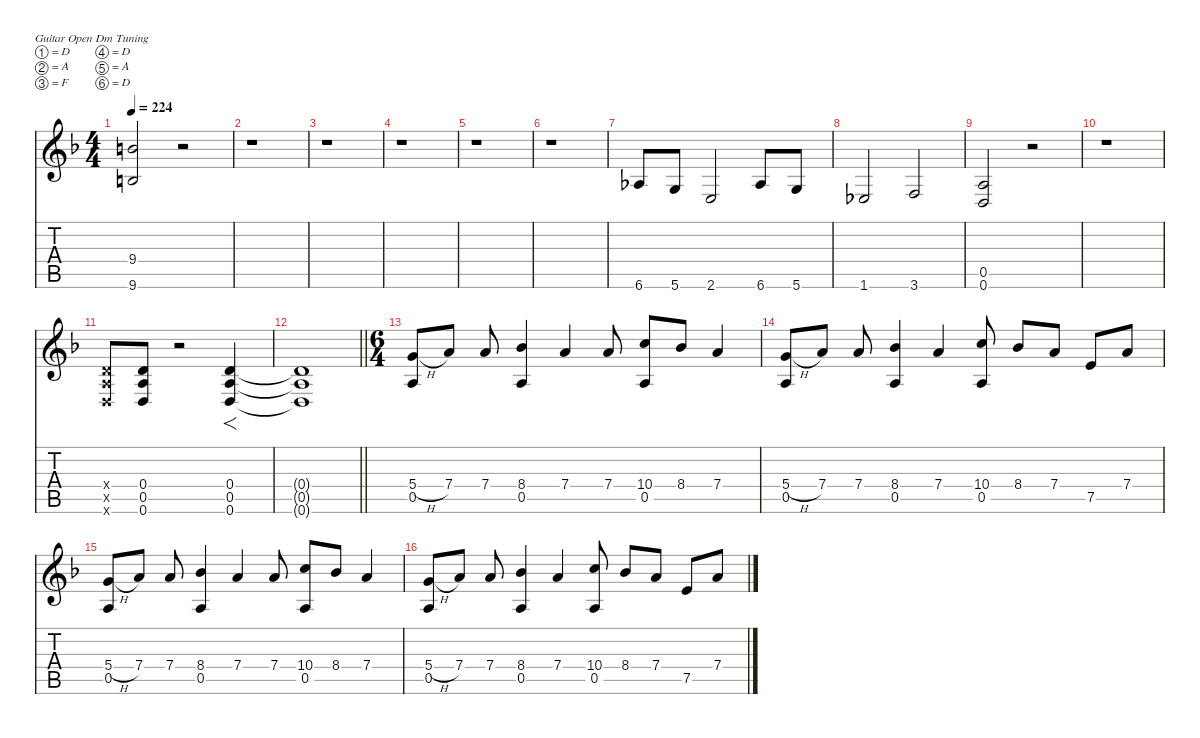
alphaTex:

\hideDynamics
\bracketExtendMode nobrackets
\singleTrackTrackNamePolicy hidden
\multiTrackTrackNamePolicy hidden
\firstSystemTrackNameMode fullname
\firstSystemTrackNameOrientation horizontal
\otherSystemsTrackNameOrientation horizontal
\track ("Guitar 1" "E-Gt") {defaultSystemsLayout 16 instrument distortionguitar}
\staff {score tabs}
\tuning (D4 A3 F3 D3 A2 D2)
\ts (4 4)
\tempo 224
\clef g2
\ks dminor
(9.4{t acc forcenatural} 9.6{t acc forcenatural}).2{dy ppp beam Up} r.2{beam Up} |
r.1{beam Down} |
r.1{beam Down} |
r.1{beam Down} |
r.1{beam Down} |
r.1{beam Down} |
6.6{acc b}.8{dy f beam Up} 5.6{acc forcenatural}.8{beam Up} 2.6{acc forcenatural}.2{beam Up} 6.6{acc b}.8{beam Up} 5.6{acc forcenatural}.8{beam Up} |
1.6{acc b}.2{beam Up} 3.6{acc forcenatural}.2{beam Up} |
(0.5{acc forcenatural} 0.6{acc forcenatural}).2{beam Up} r.2{beam Up} |
r.1{beam Down} |
(0.4{x acc forcenatural} 0.5{x acc forcenatural} 0.6{x acc forcenatural}).8{beam Up} (0.4{acc forcenatural} 0.5{acc forcenatural} 0.6{acc forcenatural}).8{beam Up} r.2{beam Up} (0.4{acc forcenatural} 0.5{acc forcenatural} 0.6{acc forcenatural}).4{f beam Up} |
\barLineRight lightlight
(0.4{t acc forcenatural} 0.5{t acc forcenatural} 0.6{t acc forcenatural}).1{beam Up} |
\ts (6 4)
(5.4{h acc forcenatural} 0.5{acc forcenatural}).8{beam Up} 7.4{acc forcenatural}.8{beam Up} 7.4{acc forcenatural}.8{beam Up} (8.4{acc b} 0.5{acc forcenatural}).4{beam Up} 7.4{acc forcenatural}.4{beam Up} 7.4{acc forcenatural}.8{beam Up} (10.4{acc forcenatural} 0.5{acc forcenatural}).8{beam Up} 8.4{acc b}.8{beam Up} 7.4{acc forcenatural}.4{beam Up} |
(5.4{h acc forcenatural} 0.5{acc forcenatural}).8{beam Up} 7.4{acc forcenatural}.8{beam Up} 7.4{acc forcenatural}.8{beam Up} (8.4{acc b} 0.5{acc forcenatural}).4{beam Up} 7.4{acc forcenatural}.4{beam Up} (10.4{acc forcenatural} 0.5{acc forcenatural}).8{beam Up} 8.4{acc b}.8{beam Up} 7.4{acc forcenatural}.8{beam Up} 7.5{acc forcenatural}.8{beam Up} 7.4{acc forcenatural}.8{beam Up} |
(5.4{h acc forcenatural} 0.5{acc forcenatural}).8{beam Up} 7.4{acc forcenatural}.8{beam Up} 7.4{acc forcenatural}.8{beam Up} (8.4{acc b} 0.5{acc forcenatural}).4{beam Up} 7.4{acc forcenatural}.4{beam Up} 7.4{acc forcenatural}.8{beam Up} (10.4{acc forcenatural} 0.5{acc forcenatural}).8{beam Up} 8.4{acc b}.8{beam Up} 7.4{acc forcenatural}.4{beam Up} |
(5.4{h acc forcenatural} 0.5{acc forcenatural}).8{beam Up} 7.4{acc forcenatural}.8{beam Up} 7.4{acc forcenatural}.8{beam Up} (8.4{acc b} 0.5{acc forcenatural}).4{beam Up} 7.4{acc forcenatural}.4{beam Up} (10.4{acc forcenatural} 0.5{acc forcenatural}).8{beam Up} 8.4{acc b}.8{beam Up} 7.4{acc forcenatural}.8{beam Up} 7.5{acc forcenatural}.8{beam Up} 7.4{acc forcenatural}.8{beam Up}
